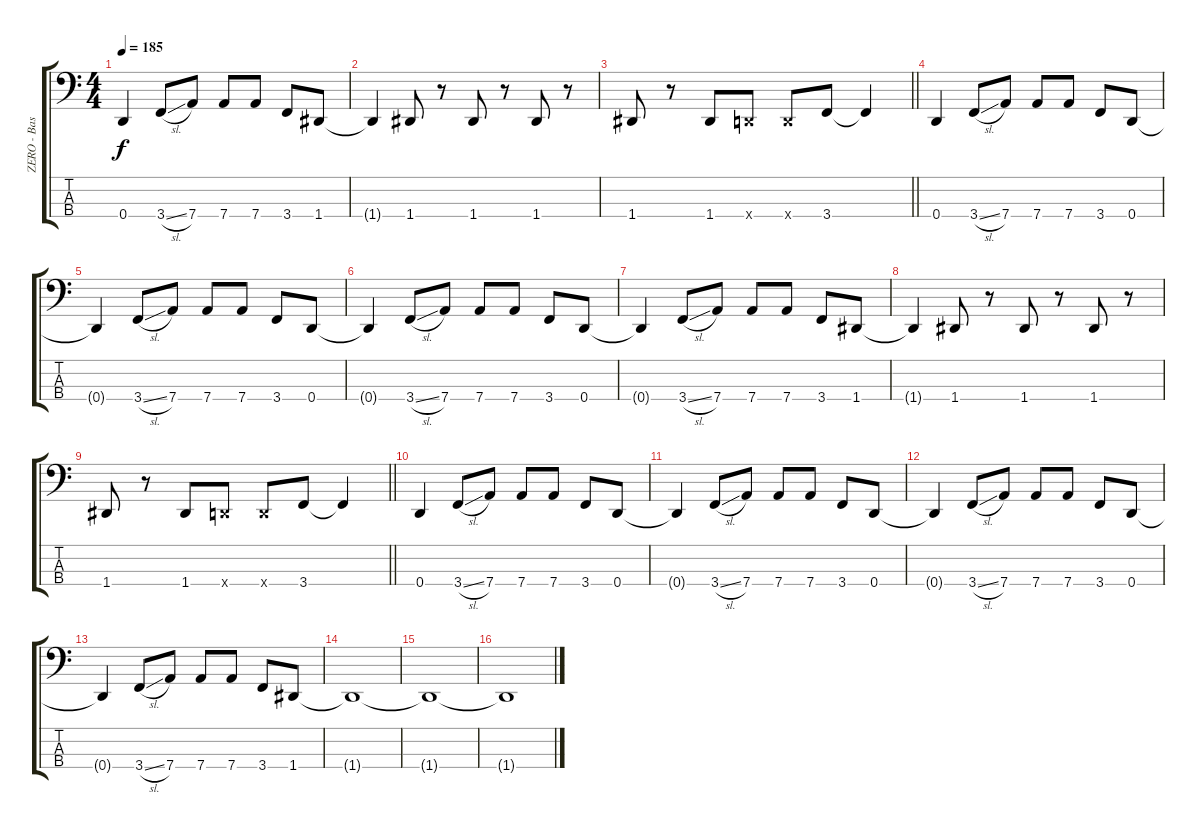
\track ("ZERO - Bass" "ZERO - Bas") {instrument electricbassfinger}
\staff {score tabs}
\tuning (G2 D2 A1 D1) {hide}
\ts (4 4)
\tempo 185
\clef f4
\ks c
0.4{t}.4{dy f} 3.4{sl}.8 7.4.8 7.4.8 7.4.8 3.4.8 1.4.8 |
1.4{t}.4 1.4.8 r.8 1.4.8 r.8 1.4.8 r.8 |
\barLineRight lightlight
1.4.8 r.8 1.4.8 0.4{x}.8 0.4{x}.8 3.4.8 3.4{t}.4 |
\section ("" "")
0.4.4 3.4{sl}.8 7.4.8 7.4.8 7.4.8 3.4.8 0.4.8 |
0.4{t}.4 3.4{sl}.8 7.4.8 7.4.8 7.4.8 3.4.8 0.4.8 |
0.4{t}.4 3.4{sl}.8 7.4.8 7.4.8 7.4.8 3.4.8 0.4.8 |
0.4{t}.4 3.4{sl}.8 7.4.8 7.4.8 7.4.8 3.4.8 1.4.8 |
1.4{t}.4 1.4.8 r.8 1.4.8 r.8 1.4.8 r.8 |
\barLineRight lightlight
1.4.8 r.8 1.4.8 0.4{x}.8 0.4{x}.8 3.4.8 3.4{t}.4 |
\section ("" "")
0.4.4 3.4{sl}.8 7.4.8 7.4.8 7.4.8 3.4.8 0.4.8 |
0.4{t}.4 3.4{sl}.8 7.4.8 7.4.8 7.4.8 3.4.8 0.4.8 |
0.4{t}.4 3.4{sl}.8 7.4.8 7.4.8 7.4.8 3.4.8 0.4.8 |
0.4{t}.4 3.4{sl}.8 7.4.8 7.4.8 7.4.8 3.4.8 1.4.8 |
1.4{t}.1 |
1.4{t}.1 |
1.4{t}.1
